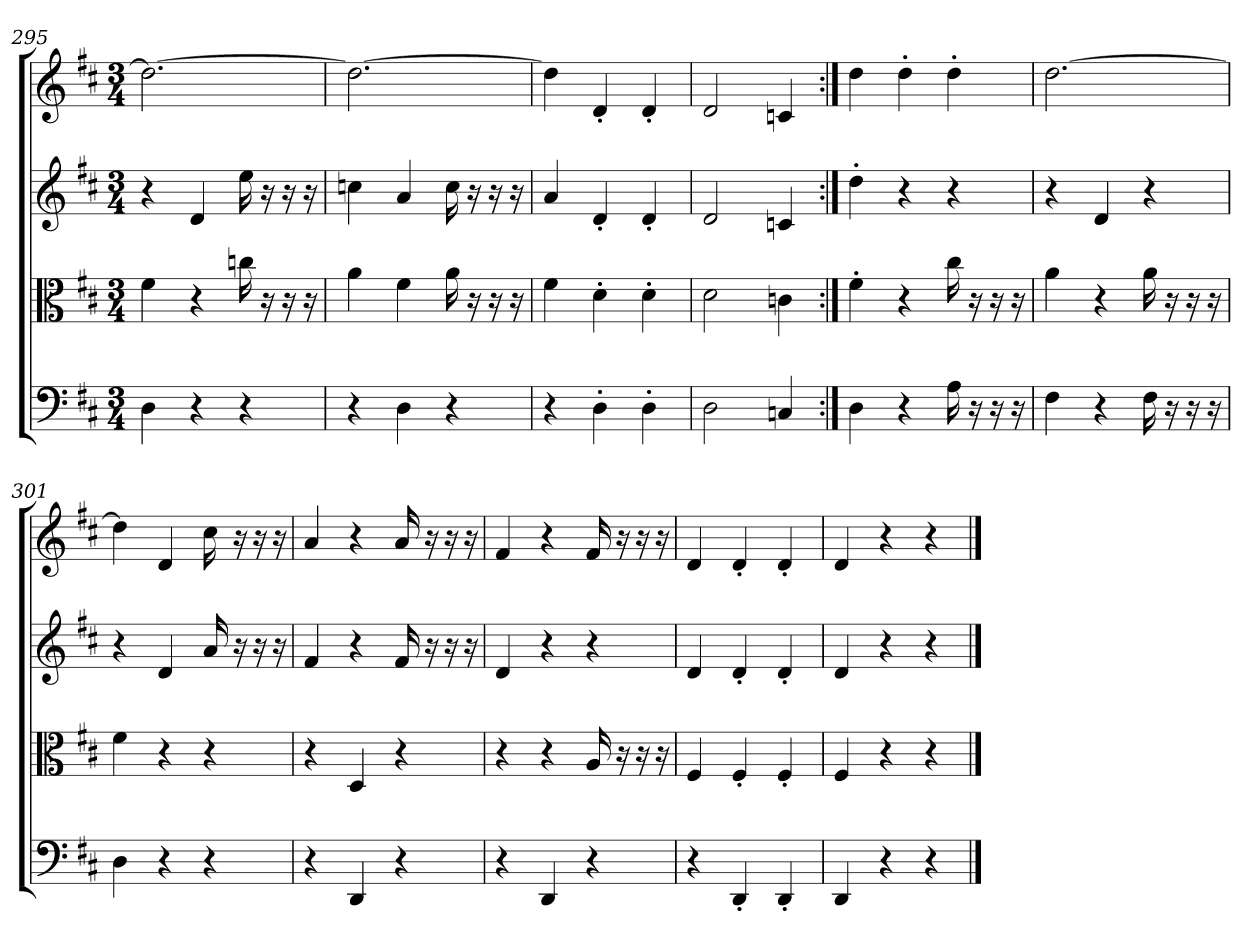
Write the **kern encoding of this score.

**kern	**kern	**kern	**kern
*part4	*part3	*part2	*part1
*staff4	*staff3	*staff2	*staff1
*clefF4	*clefC3	*clefG2	*clefG2
*k[f#c#]	*k[f#c#]	*k[f#c#]	*k[f#c#]
*D:	*D:	*D:	*D:
*M3/4	*M3/4	*M3/4	*M3/4
=295	=295	=295	=295
4D\	4f#\	4r	2.dd\_
4r	4r	4d/	.
4r	16ccn\	16ee\	.
.	16r	16r	.
.	16r	16r	.
.	16r	16r	.
=296	=296	=296	=296
4r	4a\	4ccn\	2.dd\_
4D\	4f#\	4a/	.
4r	16a\	16cc\	.
.	16r	16r	.
.	16r	16r	.
.	16r	16r	.
=297	=297	=297	=297
4r	4f#\	4a/	4dd\]
4D'\	4d'\	4d'/	4d'/
4D'\	4d'\	4d'/	4d'/
=298	=298	=298	=298
2D\	2d\	2d/	2d/
4Cn/	4cn\	4cn/	4cn/
=299:|!	=299:|!	=299:|!	=299:|!
4D\	4f#'\	4dd'\	4dd\
4r	4r	4r	4dd'\
16A\	16cc#\	4r	4dd'\
16r	16r	.	.
16r	16r	.	.
16r	16r	.	.
=300	=300	=300	=300
4F#\	4a\	4r	[2.dd\
4r	4r	4d/	.
16F#\	16a\	4r	.
16r	16r	.	.
16r	16r	.	.
16r	16r	.	.
=301	=301	=301	=301
4D\	4f#\	4r	4dd\]
4r	4r	4d/	4d/
4r	4r	16a/	16cc#\
.	.	16r	16r
.	.	16r	16r
.	.	16r	16r
=302	=302	=302	=302
4r	4r	4f#/	4a/
4DD/	4D/	4r	4r
4r	4r	16f#/	16a/
.	.	16r	16r
.	.	16r	16r
.	.	16r	16r
=303	=303	=303	=303
4r	4r	4d/	4f#/
4DD/	4r	4r	4r
4r	16A/	4r	16f#/
.	16r	.	16r
.	16r	.	16r
.	16r	.	16r
=304	=304	=304	=304
4r	4F#/	4d/	4d/
4DD'/	4F#'/	4d'/	4d'/
4DD'/	4F#'/	4d'/	4d'/
=305	=305	=305	=305
4DD/	4F#/	4d/	4d/
4r	4r	4r	4r
4r	4r	4r	4r
==	==	==	==
*-	*-	*-	*-
